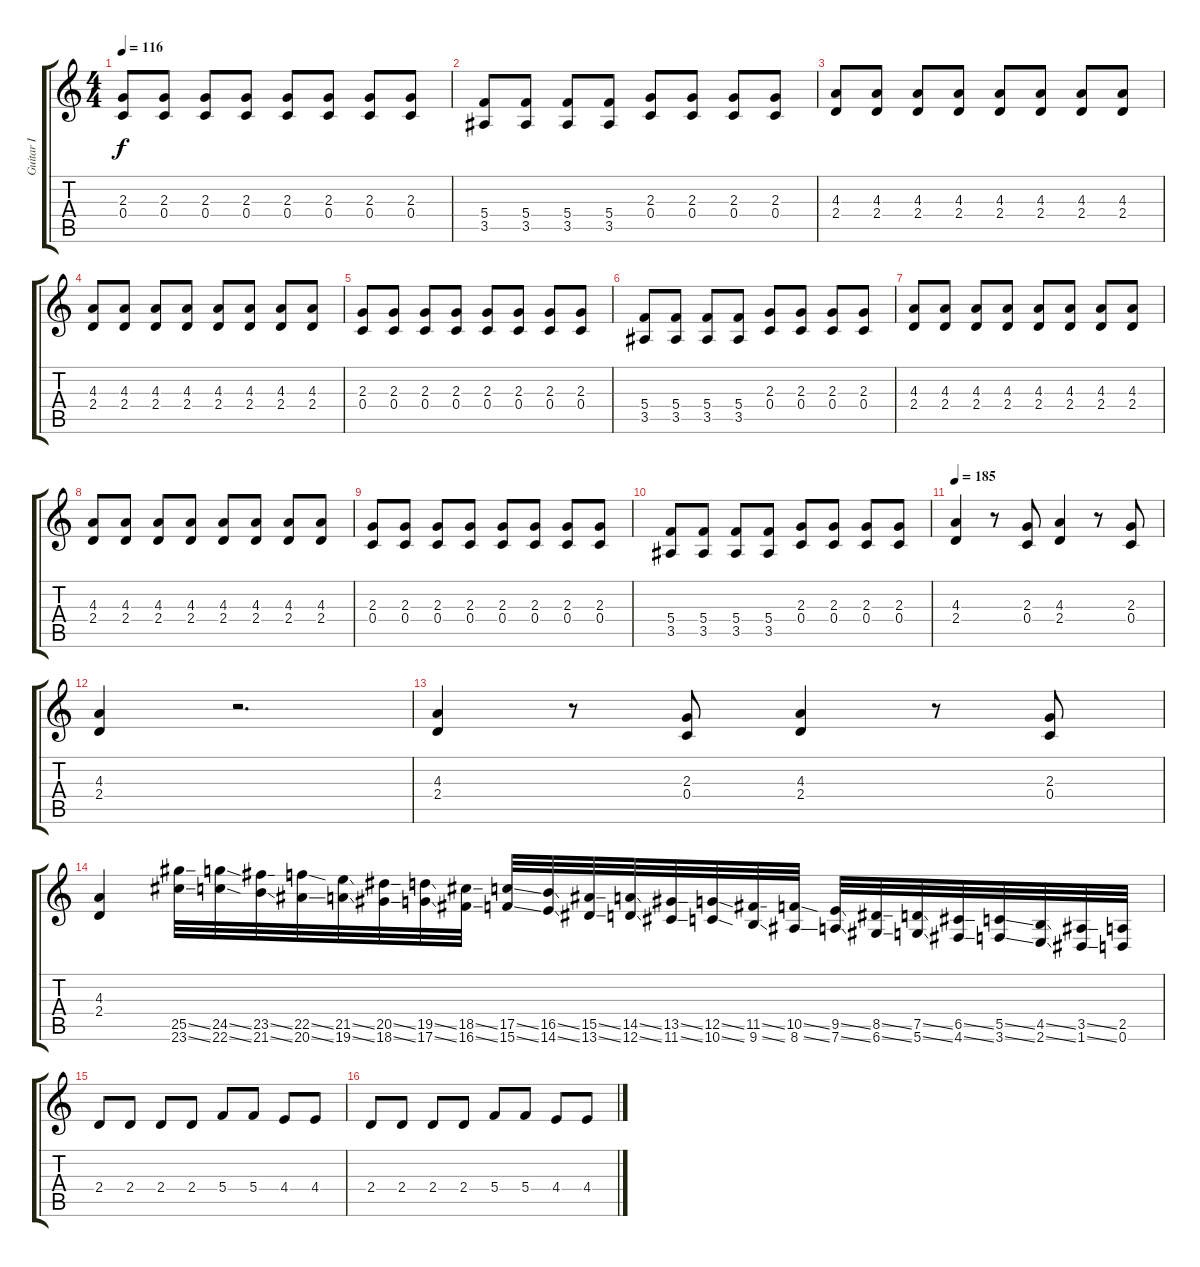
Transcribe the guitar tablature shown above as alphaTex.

\track ("Guitar I" "Guitar I") {instrument distortionguitar}
\staff {score tabs}
\tuning (D4 A3 F3 C3 G2 D2) {hide}
\ts (4 4)
\tempo 116
\clef g2
\ks c
(2.3 0.4).8{dy f} (2.3 0.4).8 (2.3 0.4).8 (2.3 0.4).8 (2.3 0.4).8 (2.3 0.4).8 (2.3 0.4).8 (2.3 0.4).8 |
(5.4 3.5).8 (5.4 3.5).8 (5.4 3.5).8 (5.4 3.5).8 (2.3 0.4).8 (2.3 0.4).8 (2.3 0.4).8 (2.3 0.4).8 |
(4.3 2.4).8 (4.3 2.4).8 (4.3 2.4).8 (4.3 2.4).8 (4.3 2.4).8 (4.3 2.4).8 (4.3 2.4).8 (4.3 2.4).8 |
(4.3 2.4).8 (4.3 2.4).8 (4.3 2.4).8 (4.3 2.4).8 (4.3 2.4).8 (4.3 2.4).8 (4.3 2.4).8 (4.3 2.4).8 |
(2.3 0.4).8 (2.3 0.4).8 (2.3 0.4).8 (2.3 0.4).8 (2.3 0.4).8 (2.3 0.4).8 (2.3 0.4).8 (2.3 0.4).8 |
(5.4 3.5).8 (5.4 3.5).8 (5.4 3.5).8 (5.4 3.5).8 (2.3 0.4).8 (2.3 0.4).8 (2.3 0.4).8 (2.3 0.4).8 |
(4.3 2.4).8 (4.3 2.4).8 (4.3 2.4).8 (4.3 2.4).8 (4.3 2.4).8 (4.3 2.4).8 (4.3 2.4).8 (4.3 2.4).8 |
(4.3 2.4).8 (4.3 2.4).8 (4.3 2.4).8 (4.3 2.4).8 (4.3 2.4).8 (4.3 2.4).8 (4.3 2.4).8 (4.3 2.4).8 |
(2.3 0.4).8 (2.3 0.4).8 (2.3 0.4).8 (2.3 0.4).8 (2.3 0.4).8 (2.3 0.4).8 (2.3 0.4).8 (2.3 0.4).8 |
(5.4 3.5).8 (5.4 3.5).8 (5.4 3.5).8 (5.4 3.5).8 (2.3 0.4).8 (2.3 0.4).8 (2.3 0.4).8 (2.3 0.4).8 |
\tempo 185
(4.3 2.4).4 r.8 (2.3 0.4).8 (4.3 2.4).4 r.8 (2.3 0.4).8 |
(4.3 2.4).4 r.2{d} |
(4.3 2.4).4 r.8 (2.3 0.4).8 (4.3 2.4).4 r.8 (2.3 0.4).8 |
(4.3 2.4).4 (25.5{ss} 23.6{ss}).32 (24.5{ss} 22.6{ss}).32 (23.5{ss} 21.6{ss}).32 (22.5{ss} 20.6{ss}).32 (21.5{ss} 19.6{ss}).32 (20.5{ss} 18.6{ss}).32 (19.5{ss} 17.6{ss}).32 (18.5{ss} 16.6{ss}).32 (17.5{ss} 15.6{ss}).32 (16.5{ss} 14.6{ss}).32 (15.5{ss} 13.6{ss}).32 (14.5{ss} 12.6{ss}).32 (13.5{ss} 11.6{ss}).32 (12.5{ss} 10.6{ss}).32 (11.5{ss} 9.6{ss}).32 (10.5{ss} 8.6{ss}).32 (9.5{ss} 7.6{ss}).32 (8.5{ss} 6.6{ss}).32 (7.5{ss} 5.6{ss}).32 (6.5{ss} 4.6{ss}).32 (5.5{ss} 3.6{ss}).32 (4.5{ss} 2.6{ss}).32 (3.5{ss} 1.6{ss}).32 (2.5 0.6).32 |
2.4.8 2.4.8 2.4.8 2.4.8 5.4.8 5.4.8 4.4.8 4.4.8 |
2.4.8 2.4.8 2.4.8 2.4.8 5.4.8 5.4.8 4.4.8 4.4.8
